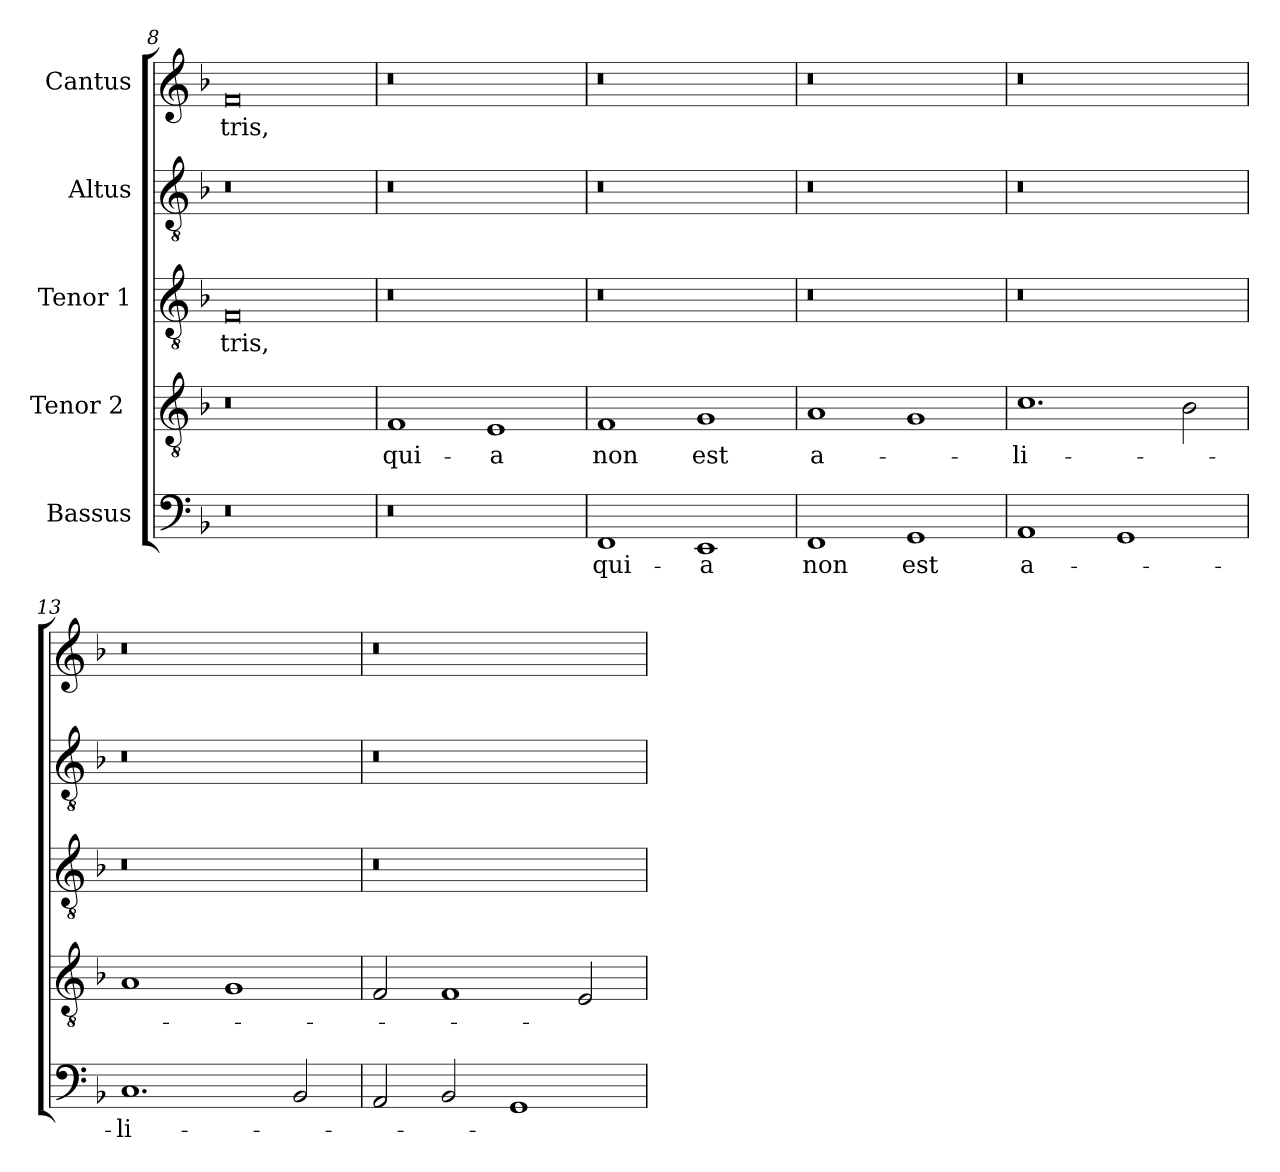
**kern	**text	**kern	**text	**kern	**text	**kern	**kern	**text
*part5	*part5	*part4	*part4	*part3	*part3	*part2	*part1	*part1
*staff5	*staff5	*staff4	*staff4	*staff3	*staff3	*staff2	*staff1	*staff1
*I"Bassus	*	*I"Tenor 2 	*	*I"Tenor 1	*	*I"Altus	*I"Cantus	*
!!LO:LB:g=z
*clefF4	*	*clefGv2	*	*clefGv2	*	*clefGv2	*clefG2	*
*k[b-]	*	*k[b-]	*	*k[b-]	*	*k[b-]	*k[b-]	*
*F:	*	*F:	*	*F:	*	*F:	*F:	*
=8	=8	=8	=8	=8	=8	=8	=8	=8
0r	.	0r	.	0F/	-tris,	0r	0f/	-tris,
=9	=9	=9	=9	=9	=9	=9	=9	=9
0r	.	1F/	qui-	0r	.	0r	0r	.
.	.	1E/	-a	.	.	.	.	.
=10	=10	=10	=10	=10	=10	=10	=10	=10
1FF/	qui-	1F/	non	0r	.	0r	0r	.
1EE/	-a	1G/	est	.	.	.	.	.
=11	=11	=11	=11	=11	=11	=11	=11	=11
1FF/	non	1A/	a-	0r	.	0r	0r	.
1GG/	est	1G/	.	.	.	.	.	.
=12	=12	=12	=12	=12	=12	=12	=12	=12
1AA/	a-	1.c\	-li-	0r	.	0r	0r	.
1GG/	.	.	.	.	.	.	.	.
.	.	2B-\	.	.	.	.	.	.
=13	=13	=13	=13	=13	=13	=13	=13	=13
1.C/	-li-	1A/	.	0r	.	0r	0r	.
.	.	1G/	.	.	.	.	.	.
2BB-/	.	.	.	.	.	.	.	.
=14	=14	=14	=14	=14	=14	=14	=14	=14
2AA/	.	2F/	.	0r	.	0r	0r	.
2BB-/	.	1F/	.	.	.	.	.	.
1GG/	.	.	.	.	.	.	.	.
.	.	2E/	.	.	.	.	.	.
=	=	=	=	=	=	=	=	=
*-	*-	*-	*-	*-	*-	*-	*-	*-
